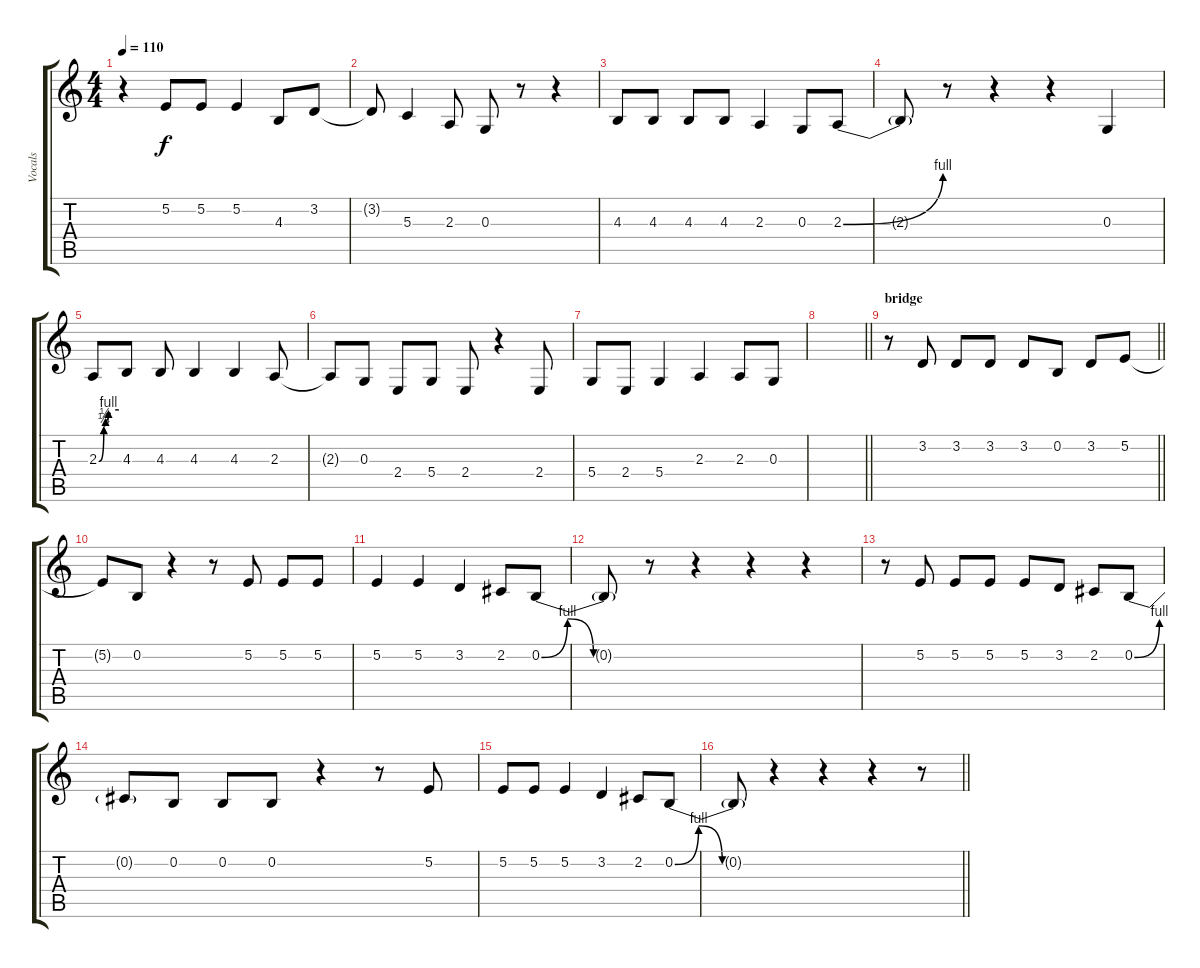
\track ("Vocals" "Vocals") {instrument clarinet}
\staff {score tabs}
\tuning (E4 B3 G3 D3 A2 E2) {hide}
\ts (4 4)
\tempo 110
\clef g2
\ks c
r.4{dy f} 5.2.8 5.2.8 5.2.4 4.3.8 3.2.8 |
3.2{t}.8 5.3.4 2.3.8 0.3.8 r.8 r.4 |
4.3.8 4.3.8 4.3.8 4.3.8 2.3.4 0.3.8 2.3{be (bend 0 0 60 4)}.8 |
2.3{t}.8 r.8 r.4 r.4 0.3.4 |
2.3{be (custom 0 0 15 1 20 2 29 4 60 4)}.8 4.3.8 4.3.8 4.3.4 4.3.4 2.3.8 |
2.3{t}.8 0.3.8 2.4.8 5.4.8 2.4.8 r.4 2.4.8 |
5.4.8 2.4.8 5.4.4 2.3.4 2.3.8 0.3.8 |
\barLineRight lightlight
|
\section ("" "bridge")
\barLineRight lightlight
r.8 3.2.8 3.2.8 3.2.8 3.2.8 0.2.8 3.2.8 5.2.8 |
\section ("" "")
5.2{t}.8 0.2.8 r.4 r.8 5.2.8 5.2.8 5.2.8 |
5.2.4 5.2.4 3.2.4 2.2.8 0.2{be (custom 0 0 15 4 30 0 60 0)}.8 |
0.2{t}.8 r.8 r.4 r.4 r.4 |
r.8 5.2.8 5.2.8 5.2.8 5.2.8 3.2.8 2.2.8 0.2{be (bend 0 0 60 4)}.8 |
0.2{t}.8 0.2.8 0.2.8 0.2.8 r.4 r.8 5.2.8 |
5.2.8 5.2.8 5.2.4 3.2.4 2.2.8 0.2{be (custom 0 0 15 4 30 0 60 0)}.8 |
\barLineRight lightlight
0.2{t}.8 r.4 r.4 r.4 r.8
